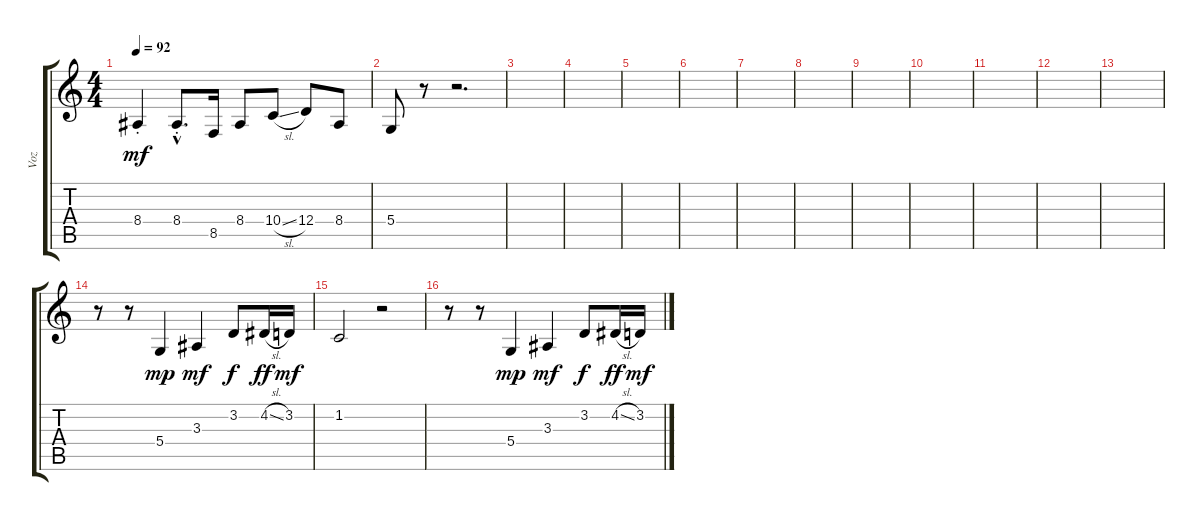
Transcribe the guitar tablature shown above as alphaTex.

\track ("Voz" "Voz") {instrument recorder}
\staff {score tabs}
\tuning (E4 B3 G3 D3 A2 E2) {hide}
\ts (4 4)
\tempo 92
\clef g2
\ks c
8.4{st}.4{dy mf} 8.4{hac st}.8{d} 8.5.16 8.4.8 10.4{sl}.8 12.4.8 8.4.8 |
5.4.8 r.8 r.2{d} |
|
|
|
|
|
|
|
|
|
|
|
r.8 r.8 5.4.4{dy mp} 3.3.4{dy mf} 3.2.8{dy f} 4.2{sl}.16{dy ff} 3.2.16{dy mf} |
1.2.2 r.2 |
r.8 r.8 5.4.4{dy mp} 3.3.4{dy mf} 3.2.8{dy f} 4.2{sl}.16{dy ff} 3.2.16{dy mf}
